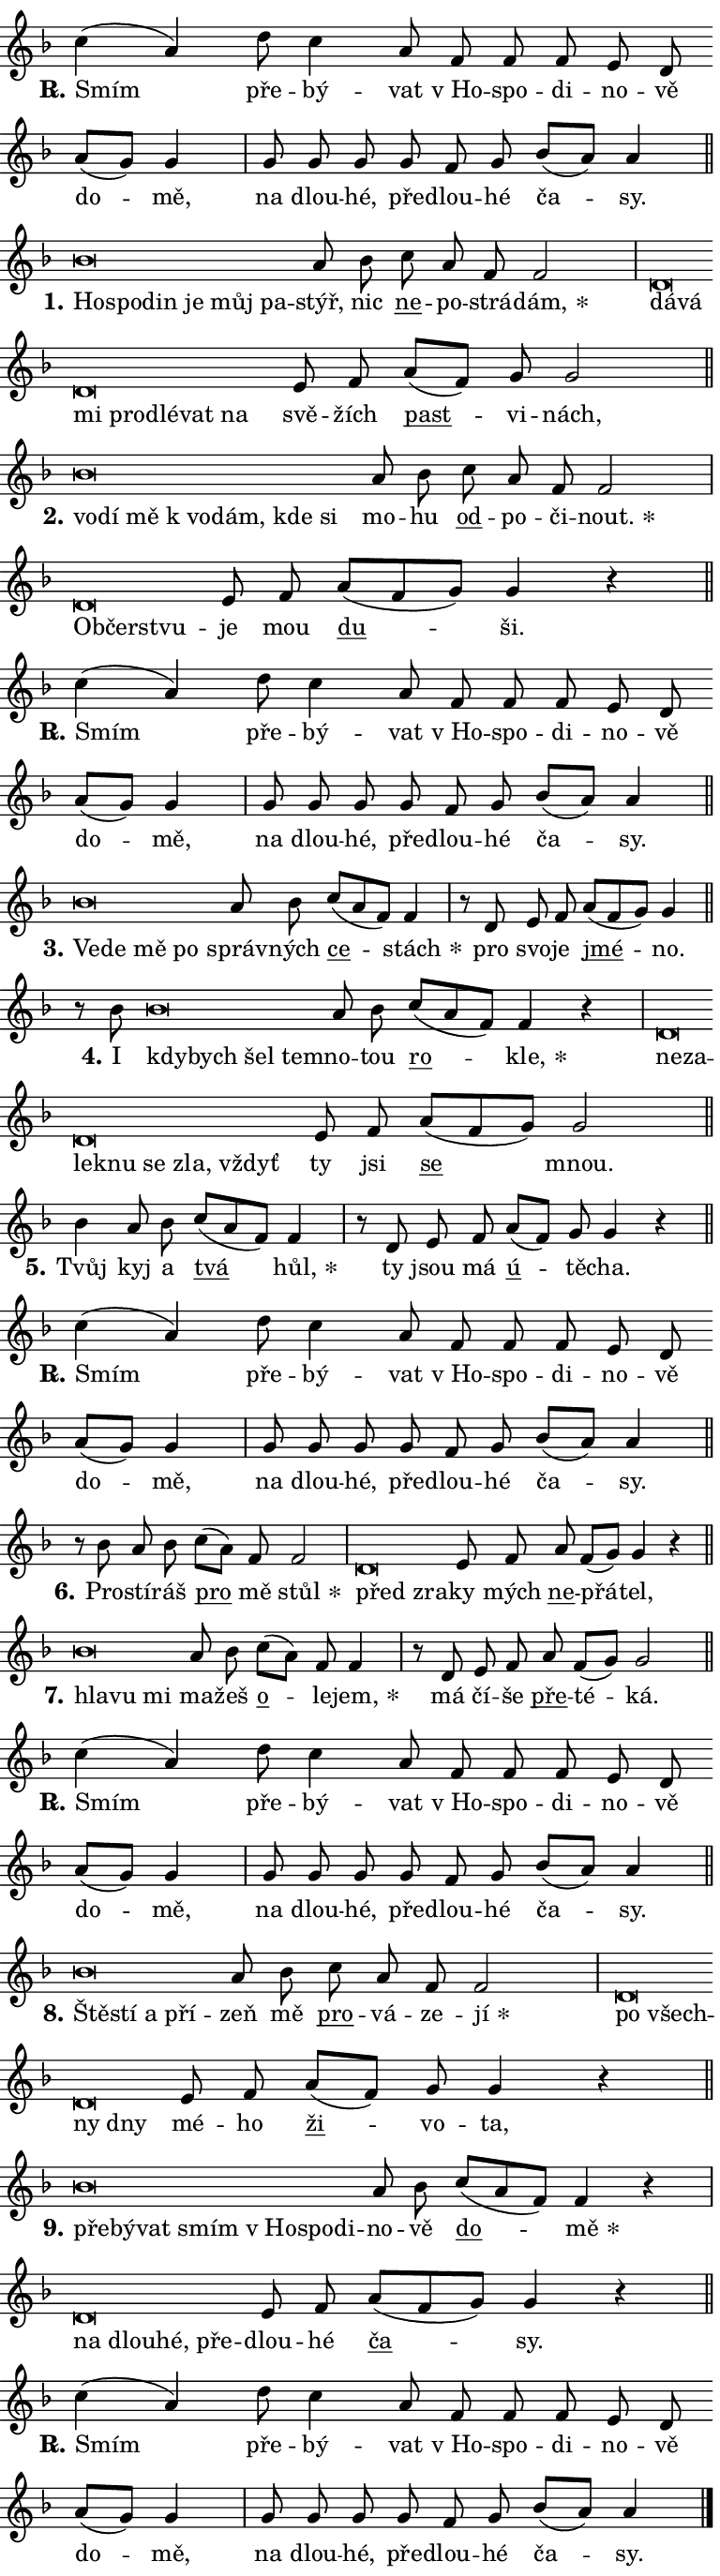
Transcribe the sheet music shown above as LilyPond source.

\version "2.24.0"
\header { tagline = "" }
\paper {
  indent = 0\cm
  top-margin = 0\cm
  right-margin = 0.13\cm % to fit lyric hyphens
  bottom-margin = 0\cm
  left-margin = 0\cm
  paper-width = 13\cm
  page-breaking = #ly:one-page-breaking
  system-system-spacing.basic-distance = #11
  score-system-spacing.basic-distance = #11
  ragged-last = ##f
}


%% Author: Thomas Morley
%% https://lists.gnu.org/archive/html/lilypond-user/2020-05/msg00002.html
#(define (line-position grob)
"Returns position of @var[grob} in current system:
   @code{'start}, if at first time-step
   @code{'end}, if at last time-step
   @code{'middle} otherwise
"
  (let* ((col (ly:item-get-column grob))
         (ln (ly:grob-object col 'left-neighbor))
         (rn (ly:grob-object col 'right-neighbor))
         (col-to-check-left (if (ly:grob? ln) ln col))
         (col-to-check-right (if (ly:grob? rn) rn col))
         (break-dir-left
           (and
             (ly:grob-property col-to-check-left 'non-musical #f)
             (ly:item-break-dir col-to-check-left)))
         (break-dir-right
           (and
             (ly:grob-property col-to-check-right 'non-musical #f)
             (ly:item-break-dir col-to-check-right))))
        (cond ((eqv? 1 break-dir-left) 'start)
              ((eqv? -1 break-dir-right) 'end)
              (else 'middle))))

#(define (tranparent-at-line-position vctor)
  (lambda (grob)
  "Relying on @code{line-position} select the relevant enry from @var{vctor}.
Used to determine transparency,"
    (case (line-position grob)
      ((end) (not (vector-ref vctor 0)))
      ((middle) (not (vector-ref vctor 1)))
      ((start) (not (vector-ref vctor 2))))))

noteHeadBreakVisibility =
#(define-music-function (break-visibility)(vector?)
"Makes @code{NoteHead}s transparent relying on @var{break-visibility}"
#{
  \override NoteHead.transparent =
    #(tranparent-at-line-position break-visibility)
#})

#(define delete-ledgers-for-transparent-note-heads
  (lambda (grob)
    "Reads whether a @code{NoteHead} is transparent.
If so this @code{NoteHead} is removed from @code{'note-heads} from
@var{grob}, which is supposed to be @code{LedgerLineSpanner}.
As a result ledgers are not printed for this @code{NoteHead}"
    (let* ((nhds-array (ly:grob-object grob 'note-heads))
           (nhds-list
             (if (ly:grob-array? nhds-array)
                 (ly:grob-array->list nhds-array)
                 '()))
           ;; Relies on the transparent-property being done before
           ;; Staff.LedgerLineSpanner.after-line-breaking is executed.
           ;; This is fragile ...
           (to-keep
             (remove
               (lambda (nhd)
                 (ly:grob-property nhd 'transparent #f))
               nhds-list)))
      ;; TODO find a better method to iterate over grob-arrays, similiar
      ;; to filter/remove etc for lists
      ;; For now rebuilt from scratch
      (set! (ly:grob-object grob 'note-heads)  '())
      (for-each
        (lambda (nhd)
          (ly:pointer-group-interface::add-grob grob 'note-heads nhd))
        to-keep))))

squashNotes = {
  \override NoteHead.X-extent = #'(-0.2 . 0.2)
  \override NoteHead.Y-extent = #'(-0.75 . 0)
  \override NoteHead.stencil =
    #(lambda (grob)
       (let ((pos (ly:grob-property grob 'staff-position)))
         (begin
           (if (< pos -7) (display "ERROR: Lower brevis then expected\n") (display ""))
           (if (<= pos -6) ly:text-interface::print ly:note-head::print))))
}
unSquashNotes = {
  \revert NoteHead.X-extent
  \revert NoteHead.Y-extent
  \revert NoteHead.stencil
}

hideNotes = \noteHeadBreakVisibility #begin-of-line-visible
unHideNotes = \noteHeadBreakVisibility #all-visible

% work-around for resetting accidentals
% https://lilypond.org/doc/v2.23/Documentation/notation/displaying-rhythms#unmetered-music
cadenzaMeasure = {
  \cadenzaOff
  \partial 1024 s1024
  \cadenzaOn
}

#(define-markup-command (accent layout props text) (markup?)
  "Underline accented syllable"
  (interpret-markup layout props
    #{\markup \override #'(offset . 4.3) \underline { #text }#}))

responsum = \markup \concat {
  "R" \hspace #-1.05 \path #0.1 #'((moveto 0 0.07) (lineto 0.9 0.8)) \hspace #0.05 "."
}

spaceSize = #0.6828661417322834 % exact space size for TeX Gyre Schola

\layout {
  \context {
    \Staff
    \remove "Time_signature_engraver"
    \override LedgerLineSpanner.after-line-breaking = #delete-ledgers-for-transparent-note-heads
  }
  \context {
    \Lyrics {
      \override LyricSpace.minimum-distance = \spaceSize
      \override LyricText.font-name = #"TeX Gyre Schola"
      \override LyricText.font-size = 1
      \override StanzaNumber.font-name = #"TeX Gyre Schola Bold"
      \override StanzaNumber.font-size = 1
    }
  }
  \context {
    \Score 
    \override NoteHead.text =
      #(lambda (grob) 
        (let ((pos (ly:grob-property grob 'staff-position)))
          #{\markup {
            \combine
              \halign #-0.55 \raise #(if (= pos -6) 0 0.5) \override #'(thickness . 2) \draw-line #'(3.2 . 0)
              \musicglyph "noteheads.sM1"
          }#}))
  }
}

% magnetic-lyrics.ily
%
%   written by
%     Jean Abou Samra <jean@abou-samra.fr>
%     Werner Lemberg <wl@gnu.org>
%
%   adapted by
%     Jiri Hon <jiri.hon@gmail.com>
%
% Version 2022-Apr-15

% https://www.mail-archive.com/lilypond-user@gnu.org/msg149350.html

#(define (Left_hyphen_pointer_engraver context)
   "Collect syllable-hyphen-syllable occurrences in lyrics and store
them in properties.  This engraver only looks to the left.  For
example, if the lyrics input is @code{foo -- bar}, it does the
following.

@itemize @bullet
@item
Set the @code{text} property of the @code{LyricHyphen} grob between
@q{foo} and @q{bar} to @code{foo}.

@item
Set the @code{left-hyphen} property of the @code{LyricText} grob with
text @q{foo} to the @code{LyricHyphen} grob between @q{foo} and
@q{bar}.
@end itemize

Use this auxiliary engraver in combination with the
@code{lyric-@/text::@/apply-@/magnetic-@/offset!} hook."
   (let ((hyphen #f)
         (text #f))
     (make-engraver
      (acknowledgers
       ((lyric-syllable-interface engraver grob source-engraver)
        (set! text grob)))
      (end-acknowledgers
       ((lyric-hyphen-interface engraver grob source-engraver)
        ;(when (not (grob::has-interface grob 'lyric-space-interface))
          (set! hyphen grob)));)
      ((stop-translation-timestep engraver)
       (when (and text hyphen)
         (ly:grob-set-object! text 'left-hyphen hyphen))
       (set! text #f)
       (set! hyphen #f)))))

#(define (lyric-text::apply-magnetic-offset! grob)
   "If the space between two syllables is less than the value in
property @code{LyricText@/.details@/.squash-threshold}, move the right
syllable to the left so that it gets concatenated with the left
syllable.

Use this function as a hook for
@code{LyricText@/.after-@/line-@/breaking} if the
@code{Left_@/hyphen_@/pointer_@/engraver} is active."
   (let ((hyphen (ly:grob-object grob 'left-hyphen #f)))
     (when hyphen
       (let ((left-text (ly:spanner-bound hyphen LEFT)))
         (when (grob::has-interface left-text 'lyric-syllable-interface)
           (let* ((common (ly:grob-common-refpoint grob left-text X))
                  (this-x-ext (ly:grob-extent grob common X))
                  (left-x-ext
                   (begin
                     ;; Trigger magnetism for left-text.
                     (ly:grob-property left-text 'after-line-breaking)
                     (ly:grob-extent left-text common X)))
                  ;; `delta` is the gap width between two syllables.
                  (delta (- (interval-start this-x-ext)
                            (interval-end left-x-ext)))
                  (details (ly:grob-property grob 'details))
                  (threshold (assoc-get 'squash-threshold details 0.2)))
             (when (< delta threshold)
               (let* (;; We have to manipulate the input text so that
                      ;; ligatures crossing syllable boundaries are not
                      ;; disabled.  For languages based on the Latin
                      ;; script this is essentially a beautification.
                      ;; However, for non-Western scripts it can be a
                      ;; necessity.
                      (lt (ly:grob-property left-text 'text))
                      (rt (ly:grob-property grob 'text))
                      (is-space (grob::has-interface hyphen 'lyric-space-interface))
                      (space (if is-space " " ""))
                      (extra-delta (if is-space spaceSize 0))
                      ;; Append new syllable.
                      (ltrt-space (if (and (string? lt) (string? rt))
                                (string-append lt space rt)
                                (make-concat-markup (list lt space rt))))
                      ;; Right-align `ltrt` to the right side.
                      (ltrt-space-markup (grob-interpret-markup
                               grob
                               (make-translate-markup
                                (cons (interval-length this-x-ext) 0)
                                (make-right-align-markup ltrt-space)))))
                 (begin
                   ;; Don't print `left-text`.
                   (ly:grob-set-property! left-text 'stencil #f)
                   ;; Set text and stencil (which holds all collected
                   ;; syllables so far) and shift it to the left.
                   (ly:grob-set-property! grob 'text ltrt-space)
                   (ly:grob-set-property! grob 'stencil ltrt-space-markup)
                   (ly:grob-translate-axis! grob (- (- delta extra-delta)) X))))))))))


#(define (lyric-hyphen::displace-bounds-first grob)
   ;; Make very sure this callback isn't triggered too early.
   (let ((left (ly:spanner-bound grob LEFT))
         (right (ly:spanner-bound grob RIGHT)))
     (ly:grob-property left 'after-line-breaking)
     (ly:grob-property right 'after-line-breaking)
     (ly:lyric-hyphen::print grob)))

squashThreshold = #0.4

\layout {
  \context {
    \Lyrics
    \consists #Left_hyphen_pointer_engraver
    \override LyricText.after-line-breaking =
      #lyric-text::apply-magnetic-offset!
    \override LyricHyphen.stencil = #lyric-hyphen::displace-bounds-first
    \override LyricText.details.squash-threshold = \squashThreshold
    \override LyricHyphen.minimum-distance = 0
    \override LyricHyphen.minimum-length = \squashThreshold
  }
}

squashText = \override LyricText.details.squash-threshold = 9999
unSquashText = \override LyricText.details.squash-threshold = \squashThreshold

leftText = \override LyricText.self-alignment-X = #LEFT
unLeftText = \revert LyricText.self-alignment-X

starOffset = #(lambda (grob) 
                (let ((x_offset (ly:self-alignment-interface::aligned-on-x-parent grob)))
                  (if (= x_offset 0) 0 (+ x_offset 1.2))))

star = #(define-music-function (syllable)(string?)
"Append star separator at the end of a syllable"
#{
  \once \override LyricText.X-offset = #starOffset
  \lyricmode { \markup {
    #syllable
    \override #'((font-name . "TeX Gyre Schola Bold")) \hspace #0.2 \lower #0.65 \larger "*"
  } }
#})

starAccent = #(define-music-function (syllable)(string?)
"Append star separator at the end of a syllable and make accent"
#{
  \once \override LyricText.X-offset = #starOffset
  \lyricmode { \markup {
    \accent #syllable
    \override #'((font-name . "TeX Gyre Schola Bold")) \hspace #0.2 \lower #0.65 \larger "*"
  } }
#})

breath = #(define-music-function (syllable)(string?)
"Append breathing indicator at the end of a syllable"
#{
  \lyricmode { \markup { #syllable "+" } }
#})

optionalBreath = #(define-music-function (syllable)(string?)
"Append optional breathing indicator at the end of a syllable"
#{
  \lyricmode { \markup { #syllable "(+)" } }
#})


\score {
    <<
        \new Voice = "melody" { \cadenzaOn \key f \major \relative { c''4( a) d8 c4 a8 \bar "" f f f \bar "" e d \bar "" a'[( g)] g4 \cadenzaMeasure \bar "|" g8 g g \bar "" g f g \bar "" bes[( a)] a4 \cadenzaMeasure \bar "||" \break } }
        \new Lyrics \lyricsto "melody" { \lyricmode { \set stanza = \responsum
Smím pře -- bý -- vat "v Ho" -- spo -- di -- no -- vě do -- mě, na dlou -- hé, pře -- dlou -- hé ča -- sy. } }
    >>
    \layout {}
}

\score {
    <<
        \new Voice = "melody" { \cadenzaOn \key f \major \relative { \squashNotes bes'\breve*1/16 \hideNotes \breve*1/16 \bar "" \breve*1/16 \bar "" \breve*1/16 \bar "" \breve*1/16 \breve*1/16 \bar "" \unHideNotes \unSquashNotes a8 bes \bar "" c a f f2 \cadenzaMeasure \bar "|" \squashNotes d\breve*1/16 \hideNotes \breve*1/16 \bar "" \breve*1/16 \bar "" \breve*1/16 \bar "" \breve*1/16 \bar "" \breve*1/16 \breve*1/16 \bar "" \unHideNotes \unSquashNotes e8 f \bar "" a[( f)] g g2 \cadenzaMeasure \bar "||" \break } }
        \new Lyrics \lyricsto "melody" { \lyricmode { \set stanza = "1."
\leftText Ho -- \squashText spo -- din je můj pa -- \unLeftText \unSquashText stýř, nic \markup \accent ne -- po -- strá -- \star dám, \leftText dá -- \squashText vá mi pro -- dlé -- vat na \unLeftText \unSquashText svě -- žích \markup \accent past -- vi -- nách, } }
    >>
    \layout {}
}

\score {
    <<
        \new Voice = "melody" { \cadenzaOn \key f \major \relative { \squashNotes bes'\breve*1/16 \hideNotes \breve*1/16 \bar "" \breve*1/16 \bar "" \breve*1/16 \bar "" \breve*1/16 \bar "" \breve*1/16 \breve*1/16 \bar "" \unHideNotes \unSquashNotes a8 bes \bar "" c a f f2 \cadenzaMeasure \bar "|" \squashNotes d\breve*1/16 \hideNotes \breve*1/16 \breve*1/16 \bar "" \unHideNotes \unSquashNotes e8 f \bar "" a[( f g)] g4 r \cadenzaMeasure \bar "||" \break } }
        \new Lyrics \lyricsto "melody" { \lyricmode { \set stanza = "2."
\leftText vo -- \squashText dí mě "k vo" -- dám, kde si \unLeftText \unSquashText mo -- hu \markup \accent od -- po -- či -- \star nout. \leftText Ob -- \squashText čerst -- vu -- \unLeftText \unSquashText je mou \markup \accent du -- ši. } }
    >>
    \layout {}
}

\score {
    <<
        \new Voice = "melody" { \cadenzaOn \key f \major \relative { c''4( a) d8 c4 a8 \bar "" f f f \bar "" e d \bar "" a'[( g)] g4 \cadenzaMeasure \bar "|" g8 g g \bar "" g f g \bar "" bes[( a)] a4 \cadenzaMeasure \bar "||" \break } }
        \new Lyrics \lyricsto "melody" { \lyricmode { \set stanza = \responsum
Smím pře -- bý -- vat "v Ho" -- spo -- di -- no -- vě do -- mě, na dlou -- hé, pře -- dlou -- hé ča -- sy. } }
    >>
    \layout {}
}

\score {
    <<
        \new Voice = "melody" { \cadenzaOn \key f \major \relative { \squashNotes bes'\breve*1/16 \hideNotes \breve*1/16 \bar "" \breve*1/16 \breve*1/16 \bar "" \unHideNotes \unSquashNotes a8 bes \bar "" c[( a f)] f4 \cadenzaMeasure \bar "|" r8 d8 e8 f \bar "" a[( f g)] g4 \cadenzaMeasure \bar "||" \break } }
        \new Lyrics \lyricsto "melody" { \lyricmode { \set stanza = "3."
\leftText Ve -- \squashText de mě po \unLeftText \unSquashText správ -- ných \markup \accent ce -- \star stách pro svo -- je \markup \accent jmé -- no. } }
    >>
    \layout {}
}

\score {
    <<
        \new Voice = "melody" { \cadenzaOn \key f \major \relative { r8 bes' \squashNotes bes\breve*1/16 \hideNotes \breve*1/16 \bar "" \breve*1/16 \breve*1/16 \bar "" \unHideNotes \unSquashNotes a8 bes \bar "" c[( a f)] f4 r \cadenzaMeasure \bar "|" \squashNotes d\breve*1/16 \hideNotes \breve*1/16 \bar "" \breve*1/16 \bar "" \breve*1/16 \bar "" \breve*1/16 \bar "" \breve*1/16 \breve*1/16 \bar "" \unHideNotes \unSquashNotes e8 f \bar "" a[( f g)] g2 \cadenzaMeasure \bar "||" \break } }
        \new Lyrics \lyricsto "melody" { \lyricmode { \set stanza = "4."
I \leftText kdy -- \squashText bych šel tem -- \unLeftText \unSquashText no -- tou \markup \accent ro -- \star kle, \leftText ne -- \squashText za -- lek -- nu se zla, vždyť \unLeftText \unSquashText ty jsi \markup \accent se mnou. } }
    >>
    \layout {}
}

\score {
    <<
        \new Voice = "melody" { \cadenzaOn \key f \major \relative { bes'4 a8 bes \bar "" c[( a f)] f4 \cadenzaMeasure \bar "|" r8 d e8 f \bar "" a[( f)] g g4 r \cadenzaMeasure \bar "||" \break } }
        \new Lyrics \lyricsto "melody" { \lyricmode { \set stanza = "5."
Tvůj kyj a \markup \accent tvá \star hůl, ty jsou má \markup \accent ú -- tě -- cha. } }
    >>
    \layout {}
}

\score {
    <<
        \new Voice = "melody" { \cadenzaOn \key f \major \relative { c''4( a) d8 c4 a8 \bar "" f f f \bar "" e d \bar "" a'[( g)] g4 \cadenzaMeasure \bar "|" g8 g g \bar "" g f g \bar "" bes[( a)] a4 \cadenzaMeasure \bar "||" \break } }
        \new Lyrics \lyricsto "melody" { \lyricmode { \set stanza = \responsum
Smím pře -- bý -- vat "v Ho" -- spo -- di -- no -- vě do -- mě, na dlou -- hé, pře -- dlou -- hé ča -- sy. } }
    >>
    \layout {}
}

\score {
    <<
        \new Voice = "melody" { \cadenzaOn \key f \major \relative { r8 bes' a8 bes \bar "" c[( a)] f f2 \cadenzaMeasure \bar "|" \squashNotes d\breve*1/16 \hideNotes \breve*1/16 \bar "" \unHideNotes \unSquashNotes e8 f \bar "" a f[( g)] g4 r \cadenzaMeasure \bar "||" \break } }
        \new Lyrics \lyricsto "melody" { \lyricmode { \set stanza = "6."
Pro -- stí -- ráš \markup \accent pro mě \star stůl \leftText před \squashText zra -- \unLeftText \unSquashText ky mých \markup \accent ne -- přá -- tel, } }
    >>
    \layout {}
}

\score {
    <<
        \new Voice = "melody" { \cadenzaOn \key f \major \relative { \squashNotes bes'\breve*1/16 \hideNotes \breve*1/16 \breve*1/16 \bar "" \unHideNotes \unSquashNotes a8 bes \bar "" c[( a)] f f4 \cadenzaMeasure \bar "|" r8 d e8 f \bar "" a f[( g)] g2 \cadenzaMeasure \bar "||" \break } }
        \new Lyrics \lyricsto "melody" { \lyricmode { \set stanza = "7."
\leftText hla -- \squashText vu mi \unLeftText \unSquashText ma -- žeš \markup \accent o -- le -- \star jem, má čí -- še \markup \accent pře -- té -- ká. } }
    >>
    \layout {}
}

\score {
    <<
        \new Voice = "melody" { \cadenzaOn \key f \major \relative { c''4( a) d8 c4 a8 \bar "" f f f \bar "" e d \bar "" a'[( g)] g4 \cadenzaMeasure \bar "|" g8 g g \bar "" g f g \bar "" bes[( a)] a4 \cadenzaMeasure \bar "||" \break } }
        \new Lyrics \lyricsto "melody" { \lyricmode { \set stanza = \responsum
Smím pře -- bý -- vat "v Ho" -- spo -- di -- no -- vě do -- mě, na dlou -- hé, pře -- dlou -- hé ča -- sy. } }
    >>
    \layout {}
}

\score {
    <<
        \new Voice = "melody" { \cadenzaOn \key f \major \relative { \squashNotes bes'\breve*1/16 \hideNotes \breve*1/16 \bar "" \breve*1/16 \breve*1/16 \bar "" \unHideNotes \unSquashNotes a8 bes \bar "" c a f f2 \cadenzaMeasure \bar "|" \squashNotes d\breve*1/16 \hideNotes \breve*1/16 \bar "" \breve*1/16 \breve*1/16 \bar "" \unHideNotes \unSquashNotes e8 f \bar "" a[( f)] g g4 r \cadenzaMeasure \bar "||" \break } }
        \new Lyrics \lyricsto "melody" { \lyricmode { \set stanza = "8."
\leftText Ště -- \squashText stí a pří -- \unLeftText \unSquashText zeň mě \markup \accent pro -- vá -- ze -- \star jí \leftText po \squashText všech -- ny dny \unLeftText \unSquashText mé -- ho \markup \accent ži -- vo -- ta, } }
    >>
    \layout {}
}

\score {
    <<
        \new Voice = "melody" { \cadenzaOn \key f \major \relative { \squashNotes bes'\breve*1/16 \hideNotes \breve*1/16 \bar "" \breve*1/16 \bar "" \breve*1/16 \bar "" \breve*1/16 \bar "" \breve*1/16 \breve*1/16 \bar "" \unHideNotes \unSquashNotes a8 bes \bar "" c[( a f)] f4 r \cadenzaMeasure \bar "|" \squashNotes d\breve*1/16 \hideNotes \breve*1/16 \bar "" \breve*1/16 \breve*1/16 \bar "" \unHideNotes \unSquashNotes e8 f \bar "" a[( f g)] g4 r \cadenzaMeasure \bar "||" \break } }
        \new Lyrics \lyricsto "melody" { \lyricmode { \set stanza = "9."
\leftText pře -- \squashText bý -- vat smím "v Ho" -- spo -- di -- \unLeftText \unSquashText no -- vě \markup \accent do -- \star mě \leftText na \squashText dlou -- hé, pře -- \unLeftText \unSquashText dlou -- hé \markup \accent ča -- sy. } }
    >>
    \layout {}
}

\score {
    <<
        \new Voice = "melody" { \cadenzaOn \key f \major \relative { c''4( a) d8 c4 a8 \bar "" f f f \bar "" e d \bar "" a'[( g)] g4 \cadenzaMeasure \bar "|" g8 g g \bar "" g f g \bar "" bes[( a)] a4 \cadenzaMeasure \bar "||" \break } \bar "|." }
        \new Lyrics \lyricsto "melody" { \lyricmode { \set stanza = \responsum
Smím pře -- bý -- vat "v Ho" -- spo -- di -- no -- vě do -- mě, na dlou -- hé, pře -- dlou -- hé ča -- sy. } }
    >>
    \layout {}
}
